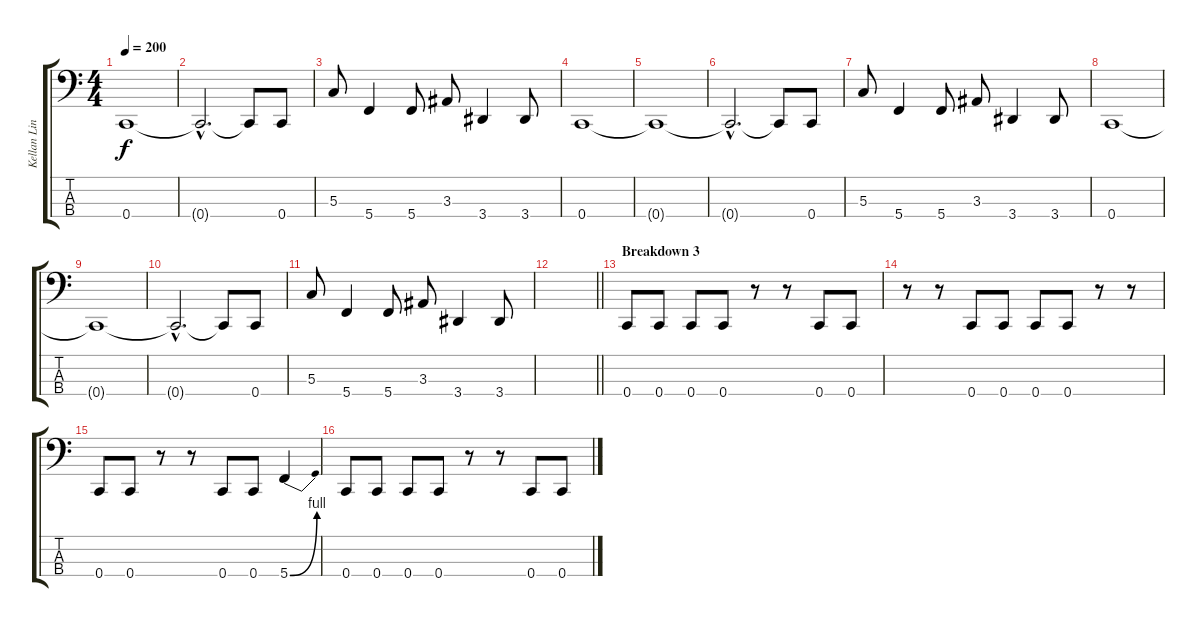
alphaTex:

\track ("Kellan Lindsay" "Kellan Lin") {instrument electricbasspick}
\staff {score tabs}
\tuning (F2 C2 G1 C1) {hide}
\ts (4 4)
\tempo 200
\clef f4
\ks c
0.4{t}.1{dy f} |
0.4{hac t}.2{d} 0.4{t}.8 0.4.8 |
5.3.8 5.4.4 5.4.8 3.3.8 3.4.4 3.4.8 |
0.4.1 |
0.4{t}.1 |
0.4{hac t}.2{d} 0.4{t}.8 0.4.8 |
5.3.8 5.4.4 5.4.8 3.3.8 3.4.4 3.4.8 |
0.4.1 |
0.4{t}.1 |
0.4{hac t}.2{d} 0.4{t}.8 0.4.8 |
5.3.8 5.4.4 5.4.8 3.3.8 3.4.4 3.4.8 |
\barLineRight lightlight
|
\section ("" "Breakdown 3")
0.4.8 0.4.8 0.4.8 0.4.8 r.8 r.8 0.4.8 0.4.8 |
r.8 r.8 0.4.8 0.4.8 0.4.8 0.4.8 r.8 r.8 |
0.4.8 0.4.8 r.8 r.8 0.4.8 0.4.8 5.4{be (bend 0 0 60 4)}.4 |
0.4.8 0.4.8 0.4.8 0.4.8 r.8 r.8 0.4.8 0.4.8
